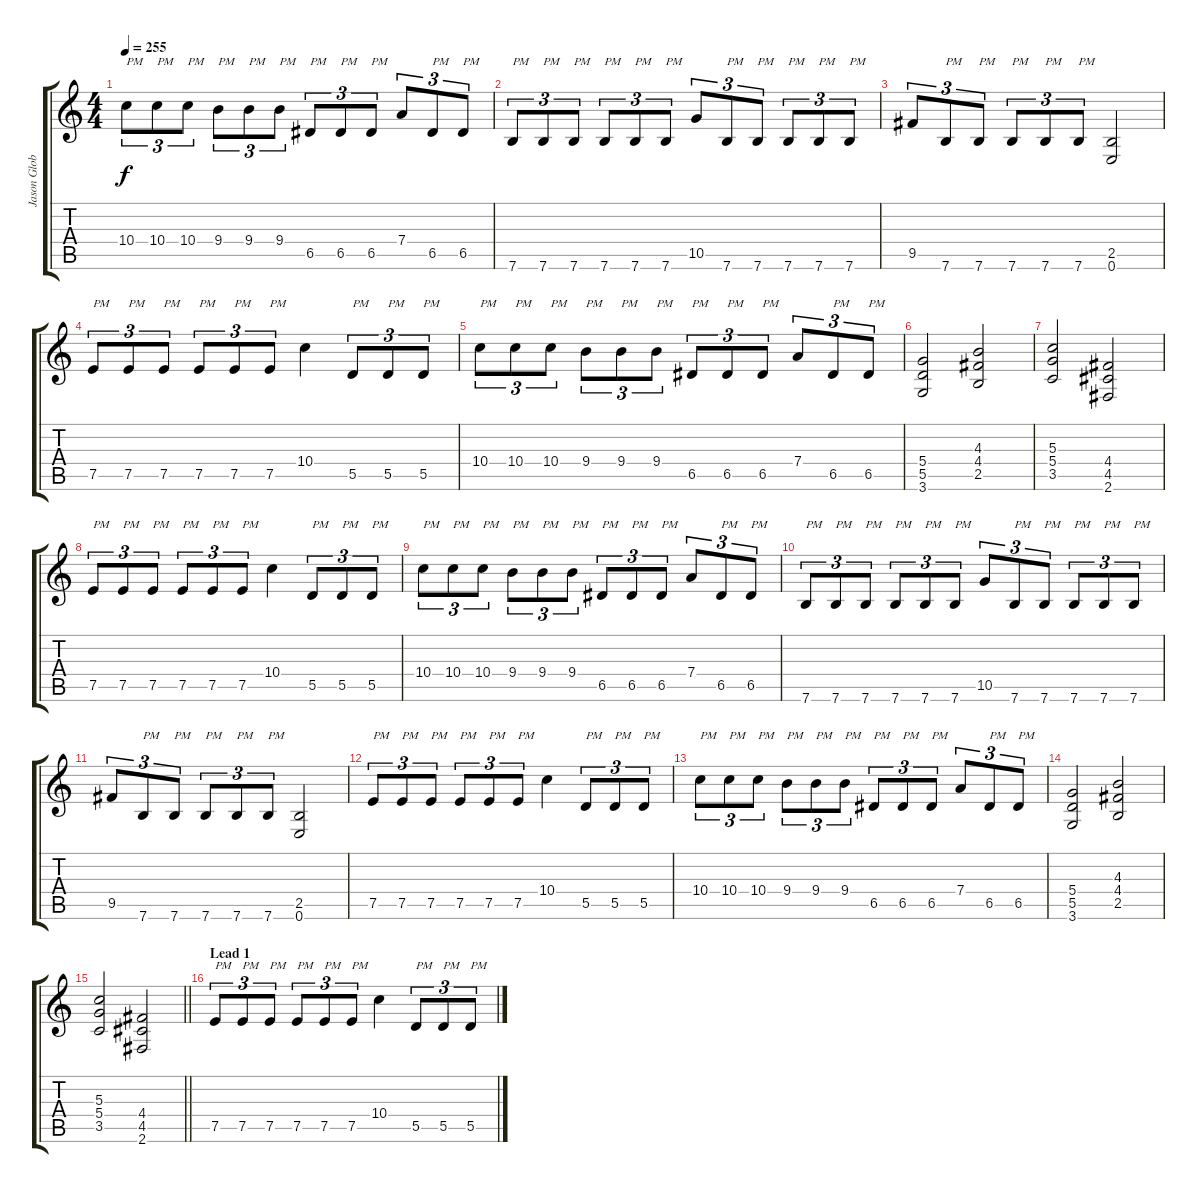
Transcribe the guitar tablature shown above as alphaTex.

\track ("Jason Globel - Guitar" "Jason Glob") {instrument distortionguitar}
\staff {score tabs}
\tuning (E4 B3 G3 D3 A2 E2) {hide}
\ts (4 4)
\tempo 255
\clef g2
\ks c
10.4.8{tu (3 2) txt "PM" dy f} 10.4.8{tu (3 2) txt "PM"} 10.4.8{tu (3 2) txt "PM"} 9.4.8{tu (3 2) txt "PM"} 9.4.8{tu (3 2) txt "PM"} 9.4.8{tu (3 2) txt "PM"} 6.5.8{tu (3 2) txt "PM"} 6.5.8{tu (3 2) txt "PM"} 6.5.8{tu (3 2) txt "PM"} 7.4.8{tu (3 2)} 6.5.8{tu (3 2) txt "PM"} 6.5.8{tu (3 2) txt "PM"} |
7.6.8{tu (3 2) txt "PM"} 7.6.8{tu (3 2) txt "PM"} 7.6.8{tu (3 2) txt "PM"} 7.6.8{tu (3 2) txt "PM"} 7.6.8{tu (3 2) txt "PM"} 7.6.8{tu (3 2) txt "PM"} 10.5.8{tu (3 2)} 7.6.8{tu (3 2) txt "PM"} 7.6.8{tu (3 2) txt "PM"} 7.6.8{tu (3 2) txt "PM"} 7.6.8{tu (3 2) txt "PM"} 7.6.8{tu (3 2) txt "PM"} |
9.5.8{tu (3 2)} 7.6.8{tu (3 2) txt "PM"} 7.6.8{tu (3 2) txt "PM"} 7.6.8{tu (3 2) txt "PM"} 7.6.8{tu (3 2) txt "PM"} 7.6.8{tu (3 2) txt "PM"} (2.5 0.6).2 |
7.5.8{tu (3 2) txt "PM"} 7.5.8{tu (3 2) txt "PM"} 7.5.8{tu (3 2) txt "PM"} 7.5.8{tu (3 2) txt "PM"} 7.5.8{tu (3 2) txt "PM"} 7.5.8{tu (3 2) txt "PM"} 10.4.4 5.5.8{tu (3 2) txt "PM"} 5.5.8{tu (3 2) txt "PM"} 5.5.8{tu (3 2) txt "PM"} |
10.4.8{tu (3 2) txt "PM"} 10.4.8{tu (3 2) txt "PM"} 10.4.8{tu (3 2) txt "PM"} 9.4.8{tu (3 2) txt "PM"} 9.4.8{tu (3 2) txt "PM"} 9.4.8{tu (3 2) txt "PM"} 6.5.8{tu (3 2) txt "PM"} 6.5.8{tu (3 2) txt "PM"} 6.5.8{tu (3 2) txt "PM"} 7.4.8{tu (3 2)} 6.5.8{tu (3 2) txt "PM"} 6.5.8{tu (3 2) txt "PM"} |
(5.4 5.5 3.6).2 (4.3 4.4 2.5).2 |
(5.3 5.4 3.5).2 (4.4 4.5 2.6).2 |
7.5.8{tu (3 2) txt "PM"} 7.5.8{tu (3 2) txt "PM"} 7.5.8{tu (3 2) txt "PM"} 7.5.8{tu (3 2) txt "PM"} 7.5.8{tu (3 2) txt "PM"} 7.5.8{tu (3 2) txt "PM"} 10.4.4 5.5.8{tu (3 2) txt "PM"} 5.5.8{tu (3 2) txt "PM"} 5.5.8{tu (3 2) txt "PM"} |
10.4.8{tu (3 2) txt "PM"} 10.4.8{tu (3 2) txt "PM"} 10.4.8{tu (3 2) txt "PM"} 9.4.8{tu (3 2) txt "PM"} 9.4.8{tu (3 2) txt "PM"} 9.4.8{tu (3 2) txt "PM"} 6.5.8{tu (3 2) txt "PM"} 6.5.8{tu (3 2) txt "PM"} 6.5.8{tu (3 2) txt "PM"} 7.4.8{tu (3 2)} 6.5.8{tu (3 2) txt "PM"} 6.5.8{tu (3 2) txt "PM"} |
7.6.8{tu (3 2) txt "PM"} 7.6.8{tu (3 2) txt "PM"} 7.6.8{tu (3 2) txt "PM"} 7.6.8{tu (3 2) txt "PM"} 7.6.8{tu (3 2) txt "PM"} 7.6.8{tu (3 2) txt "PM"} 10.5.8{tu (3 2)} 7.6.8{tu (3 2) txt "PM"} 7.6.8{tu (3 2) txt "PM"} 7.6.8{tu (3 2) txt "PM"} 7.6.8{tu (3 2) txt "PM"} 7.6.8{tu (3 2) txt "PM"} |
9.5.8{tu (3 2)} 7.6.8{tu (3 2) txt "PM"} 7.6.8{tu (3 2) txt "PM"} 7.6.8{tu (3 2) txt "PM"} 7.6.8{tu (3 2) txt "PM"} 7.6.8{tu (3 2) txt "PM"} (2.5 0.6).2 |
7.5.8{tu (3 2) txt "PM"} 7.5.8{tu (3 2) txt "PM"} 7.5.8{tu (3 2) txt "PM"} 7.5.8{tu (3 2) txt "PM"} 7.5.8{tu (3 2) txt "PM"} 7.5.8{tu (3 2) txt "PM"} 10.4.4 5.5.8{tu (3 2) txt "PM"} 5.5.8{tu (3 2) txt "PM"} 5.5.8{tu (3 2) txt "PM"} |
10.4.8{tu (3 2) txt "PM"} 10.4.8{tu (3 2) txt "PM"} 10.4.8{tu (3 2) txt "PM"} 9.4.8{tu (3 2) txt "PM"} 9.4.8{tu (3 2) txt "PM"} 9.4.8{tu (3 2) txt "PM"} 6.5.8{tu (3 2) txt "PM"} 6.5.8{tu (3 2) txt "PM"} 6.5.8{tu (3 2) txt "PM"} 7.4.8{tu (3 2)} 6.5.8{tu (3 2) txt "PM"} 6.5.8{tu (3 2) txt "PM"} |
(5.4 5.5 3.6).2 (4.3 4.4 2.5).2 |
\barLineRight lightlight
(5.3 5.4 3.5).2 (4.4 4.5 2.6).2 |
\section ("" "Lead 1")
7.5.8{tu (3 2) txt "PM"} 7.5.8{tu (3 2) txt "PM"} 7.5.8{tu (3 2) txt "PM"} 7.5.8{tu (3 2) txt "PM"} 7.5.8{tu (3 2) txt "PM"} 7.5.8{tu (3 2) txt "PM"} 10.4.4 5.5.8{tu (3 2) txt "PM"} 5.5.8{tu (3 2) txt "PM"} 5.5.8{tu (3 2) txt "PM"}
